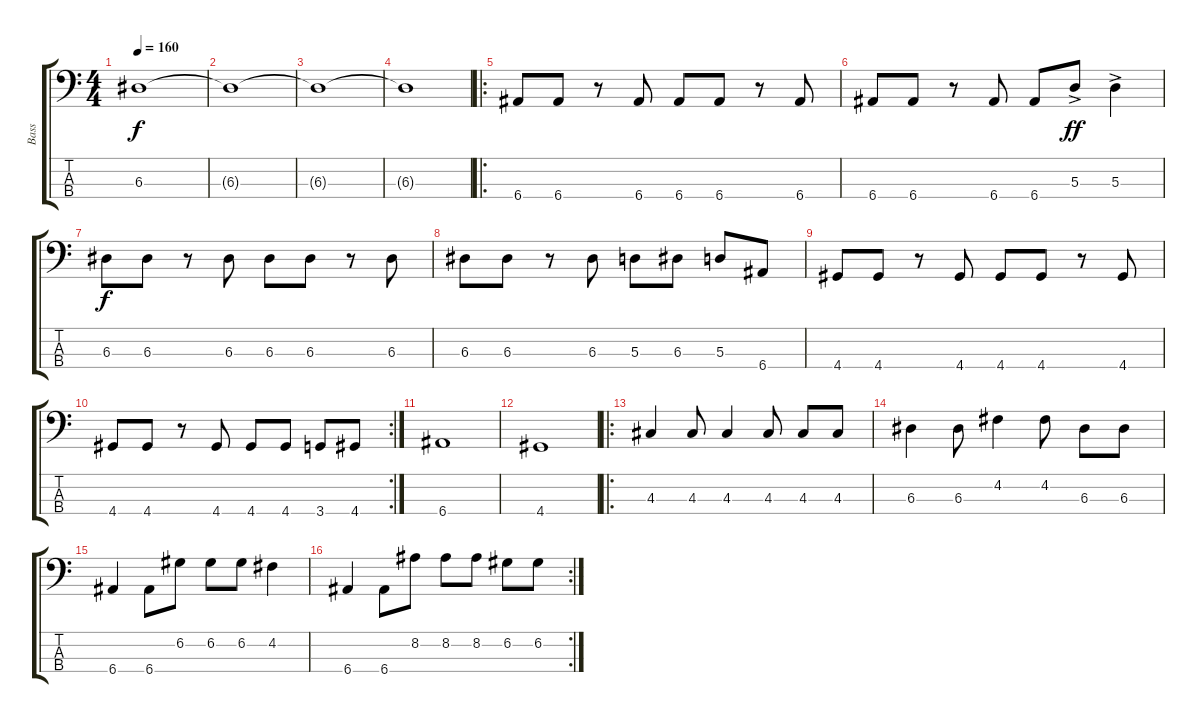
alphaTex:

\track ("Bass" "Bass") {instrument electricbasspick}
\staff {score tabs}
\tuning (G2 D2 A1 E1) {hide}
\ts (4 4)
\tempo 160
\clef f4
\ks c
6.3.1{dy f} |
6.3{t}.1 |
6.3{t}.1 |
6.3{t}.1 |
\ro
6.4.8 6.4.8 r.8 6.4.8 6.4.8 6.4.8 r.8 6.4.8 |
6.4.8 6.4.8 r.8 6.4.8 6.4.8 5.3{ac}.8{dy ff} 5.3{ac}.4 |
6.3.8{dy f} 6.3.8 r.8 6.3.8 6.3.8 6.3.8 r.8 6.3.8 |
6.3.8 6.3.8 r.8 6.3.8 5.3.8 6.3.8 5.3.8 6.4.8 |
4.4.8 4.4.8 r.8 4.4.8 4.4.8 4.4.8 r.8 4.4.8 |
\rc 2
4.4.8 4.4.8 r.8 4.4.8 4.4.8 4.4.8 3.4.8 4.4.8 |
6.4.1 |
4.4.1 |
\ro
4.3.4 4.3.8 4.3.4 4.3.8 4.3.8 4.3.8 |
6.3.4 6.3.8 4.2.4 4.2.8 6.3.8 6.3.8 |
6.4.4 6.4.8 6.2.8 6.2.8 6.2.8 4.2.4 |
\rc 2
6.4.4 6.4.8 8.2.8 8.2.8 8.2.8 6.2.8 6.2.8
